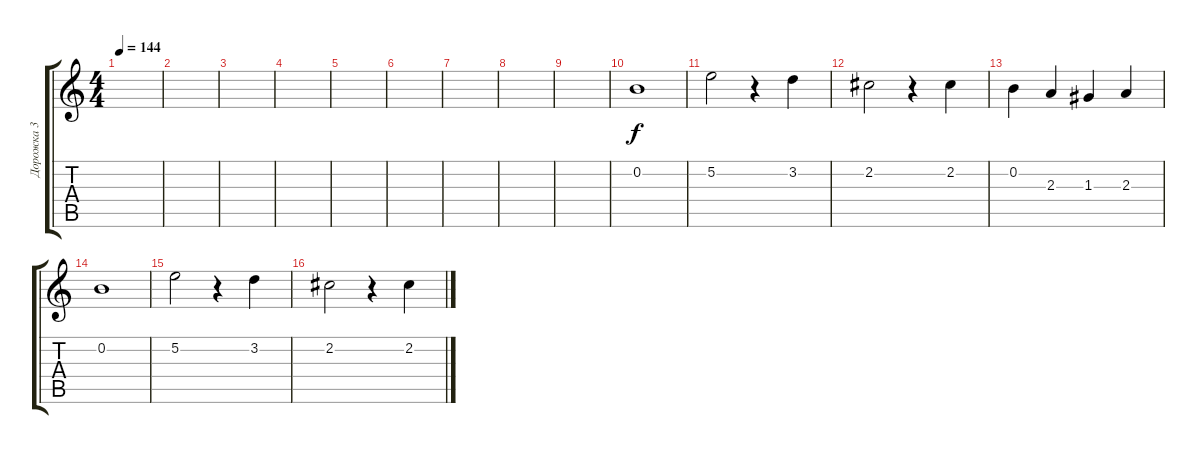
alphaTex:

\track ("Дорожка 3" "Дорожка 3") {instrument distortionguitar}
\staff {score tabs}
\tuning (E4 B3 G3 D3 A2 E2) {hide}
\ts (4 4)
\tempo 144
\clef g2
\ks c
|
|
|
|
|
|
|
|
|
0.2.1 |
5.2.2 r.4 3.2.4 |
2.2.2 r.4 2.2.4 |
0.2.4 2.3.4 1.3.4 2.3.4 |
0.2.1 |
5.2.2 r.4 3.2.4 |
2.2.2 r.4 2.2.4
